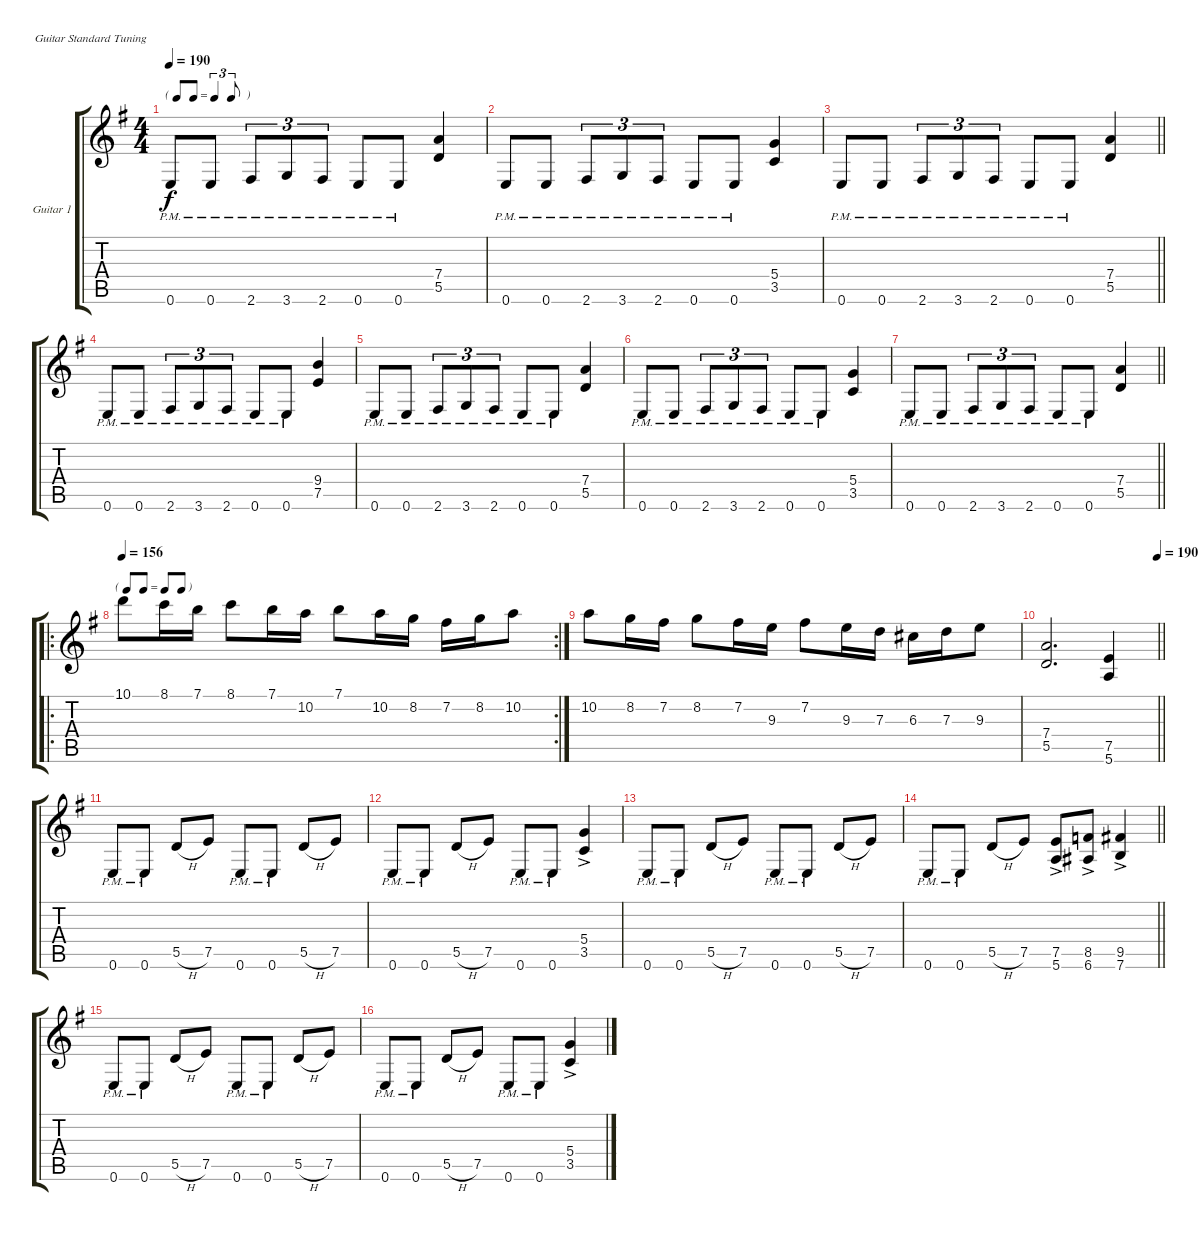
\bracketExtendMode groupsimilarinstruments
\firstSystemTrackNameOrientation horizontal
\otherSystemsTrackNameOrientation horizontal
\track ("Guitar 1" "Guitar 1") {instrument distortionguitar}
\staff {score tabs}
\tuning (E4 B3 G3 D3 A2 E2)
\ts (4 4)
\tf triplet8th
\tempo 190
\clef g2
\ks g
0.6{pm}.8{dy f} 0.6{pm}.8 2.6{pm}.8{tu (3 2)} 3.6{pm}.8{tu (3 2)} 2.6{pm}.8{tu (3 2)} 0.6{pm}.8 0.6{pm}.8 (7.4 5.5).4 |
0.6{pm}.8 0.6{pm}.8 2.6{pm}.8{tu (3 2)} 3.6{pm}.8{tu (3 2)} 2.6{pm}.8{tu (3 2)} 0.6{pm}.8 0.6{pm}.8 (5.4 3.5).4 |
\barLineRight lightlight
0.6{pm}.8 0.6{pm}.8 2.6{pm}.8{tu (3 2)} 3.6{pm}.8{tu (3 2)} 2.6{pm}.8{tu (3 2)} 0.6{pm}.8 0.6{pm}.8 (7.4 5.5).4 |
0.6{pm}.8 0.6{pm}.8 2.6{pm}.8{tu (3 2)} 3.6{pm}.8{tu (3 2)} 2.6{pm}.8{tu (3 2)} 0.6{pm}.8 0.6{pm}.8 (9.4 7.5).4 |
0.6{pm}.8 0.6{pm}.8 2.6{pm}.8{tu (3 2)} 3.6{pm}.8{tu (3 2)} 2.6{pm}.8{tu (3 2)} 0.6{pm}.8 0.6{pm}.8 (7.4 5.5).4 |
0.6{pm}.8 0.6{pm}.8 2.6{pm}.8{tu (3 2)} 3.6{pm}.8{tu (3 2)} 2.6{pm}.8{tu (3 2)} 0.6{pm}.8 0.6{pm}.8 (5.4 3.5).4 |
\barLineRight lightlight
0.6{pm}.8 0.6{pm}.8 2.6{pm}.8{tu (3 2)} 3.6{pm}.8{tu (3 2)} 2.6{pm}.8{tu (3 2)} 0.6{pm}.8 0.6{pm}.8 (7.4 5.5).4 |
\ro
\rc 2
\tf none
\tempo 156
10.1.8 8.1.16 7.1.16 8.1.8 7.1.16 10.2.16 7.1.8 10.2.16 8.2.16 7.2.16 8.2.16 10.2.8 |
10.2.8 8.2.16 7.2.16 8.2.8 7.2.16 9.3.16 7.2.8 9.3.16 7.3.16 6.3.16 7.3.16 9.3.8 |
\tempo (190 1)
\barLineRight lightlight
(7.4 5.5).2{d} (7.5 5.6).4 |
0.6{pm}.8 0.6{pm}.8 5.5{h}.8 7.5.8 0.6{pm}.8 0.6{pm}.8 5.5{h}.8 7.5.8 |
0.6{pm}.8 0.6{pm}.8 5.5{h}.8 7.5.8 0.6{pm}.8 0.6{pm}.8 (5.4{ac} 3.5{ac}).4 |
0.6{pm}.8 0.6{pm}.8 5.5{h}.8 7.5.8 0.6{pm}.8 0.6{pm}.8 5.5{h}.8 7.5.8 |
\barLineRight lightlight
0.6{pm}.8 0.6{pm}.8 5.5{h}.8 7.5.8 (7.5{ac} 5.6{ac}).8 (8.5{ac} 6.6{ac}).8 (9.5{ac} 7.6{ac}).4 |
0.6{pm}.8 0.6{pm}.8 5.5{h}.8 7.5.8 0.6{pm}.8 0.6{pm}.8 5.5{h}.8 7.5.8 |
0.6{pm}.8 0.6{pm}.8 5.5{h}.8 7.5.8 0.6{pm}.8 0.6{pm}.8 (5.4{ac} 3.5{ac}).4
